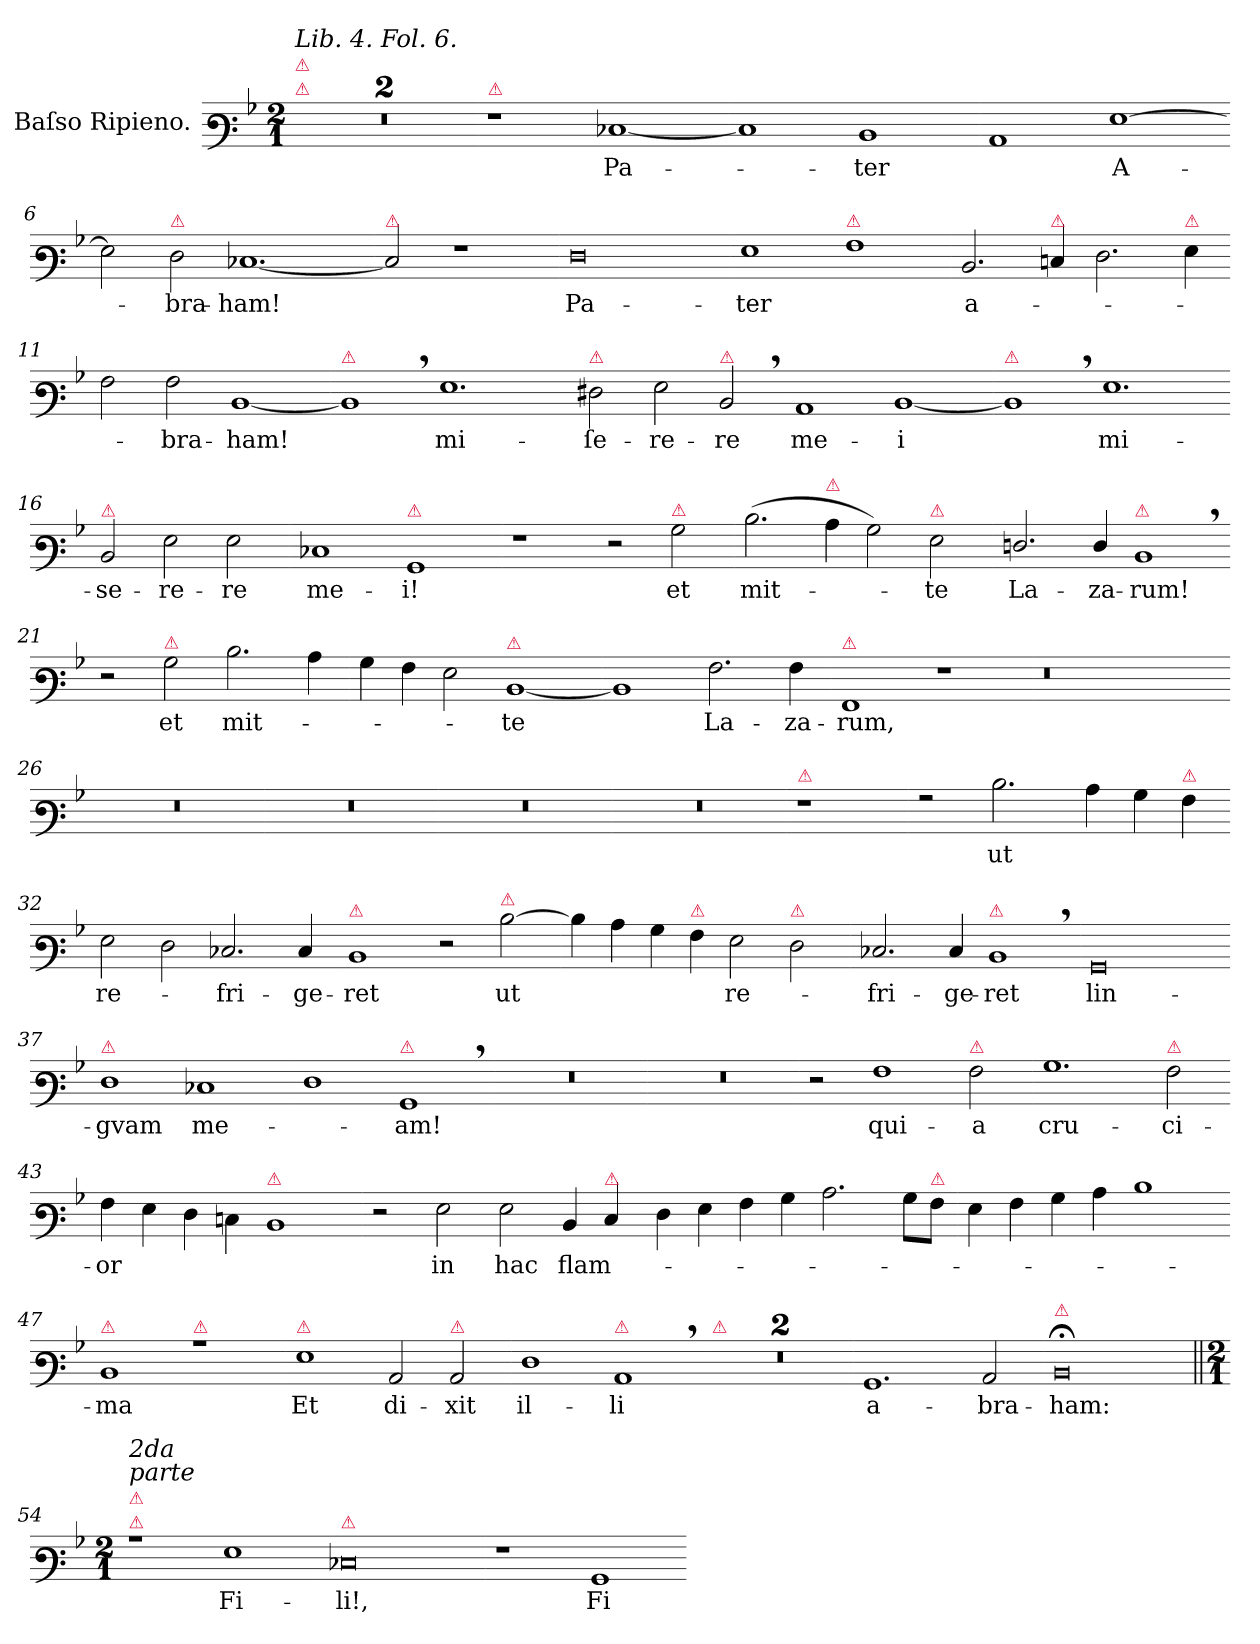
**kern	**text
*part1	*part1
*staff1	*staff1
*I"Baſso Ripieno.	*
*clefF3	*
*k[b-]	*
*M2/1	*
=1	=1
!LO:TX:a:color=crimson:t=⚠	!
!LO:TX:a:color=crimson:t=⚠	!
!LO:TX:a:i:t=Lib. 4. Fol. 6.	!
0r	.
=2-	=2-
0r	.
=3-	=3-
!LO:TX:a:color=crimson:t=⚠	!
1r	.
[1E-X	Pa-
=4-	=4-
1E-]	.
1D	-ter
=5-	=5-
1C	.
[1G	A-
=6-	=6-
2G]	.
!LO:TX:a:color=crimson:t=⚠	!
2F\	-bra-
[1.E-X	-ham!
=7-	=7-
!LO:TX:a:color=crimson:t=⚠	!
2E-]	.
1r	.
=8-	=8-
0F	Pa-
=9-	=9-
1G	-ter
!LO:TX:a:color=crimson:t=⚠	!
1A	.
=10-	=10-
2.D/	a-
!LO:TX:a:color=crimson:t=⚠	!
4En/	.
2.F\	.
!LO:TX:a:color=crimson:t=⚠	!
4G\	.
=11-	=11-
2A\	.
2A\	-bra-
[1D	-ham!
=12-	=12-
!LO:TX:a:color=crimson:t=⚠	!
1D,<]	.
1.G	mi-
=13-	=13-
!LO:TX:a:color=crimson:t=⚠	!
2F#X\	-ſe-
2G\	-re-
!LO:TX:a:color=crimson:t=⚠	!
2D,</	-re
=14-	=14-
1C	me-
[1D	-i
=15-	=15-
!LO:TX:a:color=crimson:t=⚠	!
1D,<]	.
1.G	mi-
=16-	=16-
!LO:TX:a:color=crimson:t=⚠	!
2D/	-se-
2G\	-re-
2G\	-re
=17-	=17-
1E-X	me-
!LO:TX:a:color=crimson:t=⚠	!
1BB-	-i!
=18-	=18-
1r	.
2r	.
!LO:TX:a:color=crimson:t=⚠	!
2B-\	et
=19-	=19-
(>2.d\	mit-
!LO:TX:a:color=crimson:t=⚠	!
4c\	.
2B-\)	.
!LO:TX:a:color=crimson:t=⚠	!
2G\	-te
=20-	=20-
2.Fn/	La-
4F/	-za-
!LO:TX:a:color=crimson:t=⚠	!
1D,<	-rum!
=21-	=21-
2r	.
!LO:TX:a:color=crimson:t=⚠	!
2B-\	et
2.d\	mit-
4c\	.
=22-	=22-
4B-\	.
4A\	.
2G\	.
!LO:TX:a:color=crimson:t=⚠	!
[1D	-te
=23-	=23-
1D]	.
2.A\	La-
4A\	-za-
=24-	=24-
!LO:TX:a:color=crimson:t=⚠	!
1AA	-rum,
1r	.
=25-	=25-
0.r	.
=26-	=26-
0r	.
=27-	=27-
0r	.
=28-	=28-
0rA	.
=29-	=29-
0rA	.
=30-	=30-
!LO:TX:a:color=crimson:t=⚠	!
1r	.
=31-	=31-
2rA	.
2.d\	ut
4c\	.
4B-\	.
!LO:TX:a:color=crimson:t=⚠	!
4A\	.
=32-	=32-
2G\	re-
2F\	.
2.E-X/	-fri-
4E-/	-ge-
=33-	=33-
!LO:TX:a:color=crimson:t=⚠	!
1D	-ret
2r	.
!LO:TX:a:color=crimson:t=⚠	!
[2d\	ut
=34-	=34-
4d!\]	.
4c\	.
4B-\	.
!LO:TX:a:color=crimson:t=⚠	!
4A\	.
2G\	re-
!LO:TX:a:color=crimson:t=⚠	!
2F\	.
=35-	=35-
2.E-X/	fri-
4E-/	-ge-
!LO:TX:a:color=crimson:t=⚠	!
1D,<	-ret
=36-	=36-
0BB-	lin-
=37-	=37-
!LO:TX:a:color=crimson:t=⚠	!
1F	-gvam
1E-X	me-
=38-	=38-
1F	.
!LO:TX:a:color=crimson:t=⚠	!
1BB-,<	-am!
=39-	=39-
0r	.
=40-	=40-
0r	.
=41-	=41-
2r	.
1A	qui-
!LO:TX:a:color=crimson:t=⚠	!
2A\	-a
=42-	=42-
1.B-	cru-
!LO:TX:a:color=crimson:t=⚠	!
2A\	-ci-
=43-	=43-
4A\	-or
4G\	.
4F\	.
4En\	.
!LO:TX:a:color=crimson:t=⚠	!
1D	.
=44-	=44-
2r	.
2G\	in
2G\	hac
4D/	flam-
!LO:TX:a:color=crimson:t=⚠	!
4E/	.
=45-	=45-
4F\	.
4G\	.
4A\	.
4B-\	.
2.c\	.
8B-\L	.
!LO:TX:a:color=crimson:t=⚠	!
8A\J	.
=46-	=46-
4G\	.
4A\	.
4B-\	.
4c\	.
1d	.
=47-	=47-
!LO:TX:a:color=crimson:t=⚠	!
1D	-ma
!LO:TX:a:color=crimson:t=⚠	!
1rc	.
=48-	=48-
!LO:TX:a:color=crimson:t=⚠	!
1G	Et
2C/	di-
!LO:TX:a:color=crimson:t=⚠	!
2C/	-xit
=49-	=49-
1F	il-
!LO:TX:a:color=crimson:t=⚠	!
1C,<	-li
=50-	=50-
!LO:TX:a:color=crimson:t=⚠	!
0r	.
=51-	=51-
0r	.
=52-	=52-
1.BB-	a-
2C/	-bra-
=53-	=53-
!LO:TX:a:color=crimson:t=⚠	!
0D;<	-ham:
=54||	=54||
*M2/1	*
!LO:TX:a:color=crimson:t=⚠	!
!LO:TX:a:color=crimson:t=⚠	!
!LO:TX:a:i:t=2da\nparte	!
1rc	.
1G	Fi-
=55-	=55-
!LO:TX:a:color=crimson:t=⚠	!
0E-X	-li!,
=56-	=56-
1r	.
1BB-	Fi-
=-	=-
*-	*-
